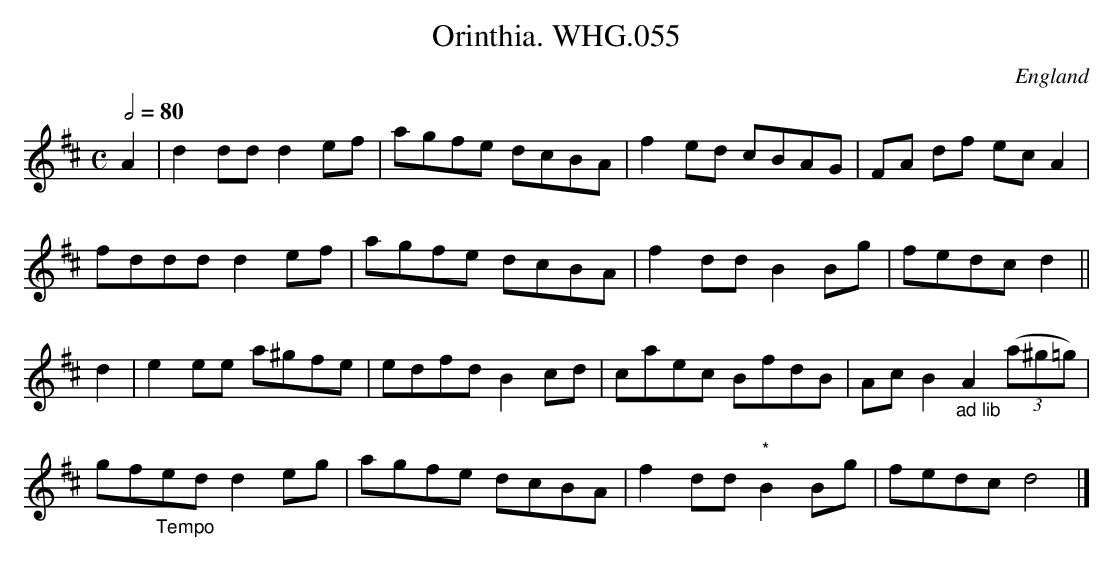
X:1
T:Orinthia. WHG.055
L:1/8
M:C
O:England
Q:1/2=80
K:D
A2|d2dd d2ef|agfe dcBA|f2ed cBAG|FA df ec A2|
fddd d2ef|agfe dcBA|f2dd B2Bg|fedc d2||
d2|e2ee a^gfe|edfd B2cd|caec BfdB|AcB2 "_ad lib"A2((3a^g=g)|
gf"_Tempo"ed d2eg|agfe dcBA|f2dd "*"B2Bg|fedc d4|]
